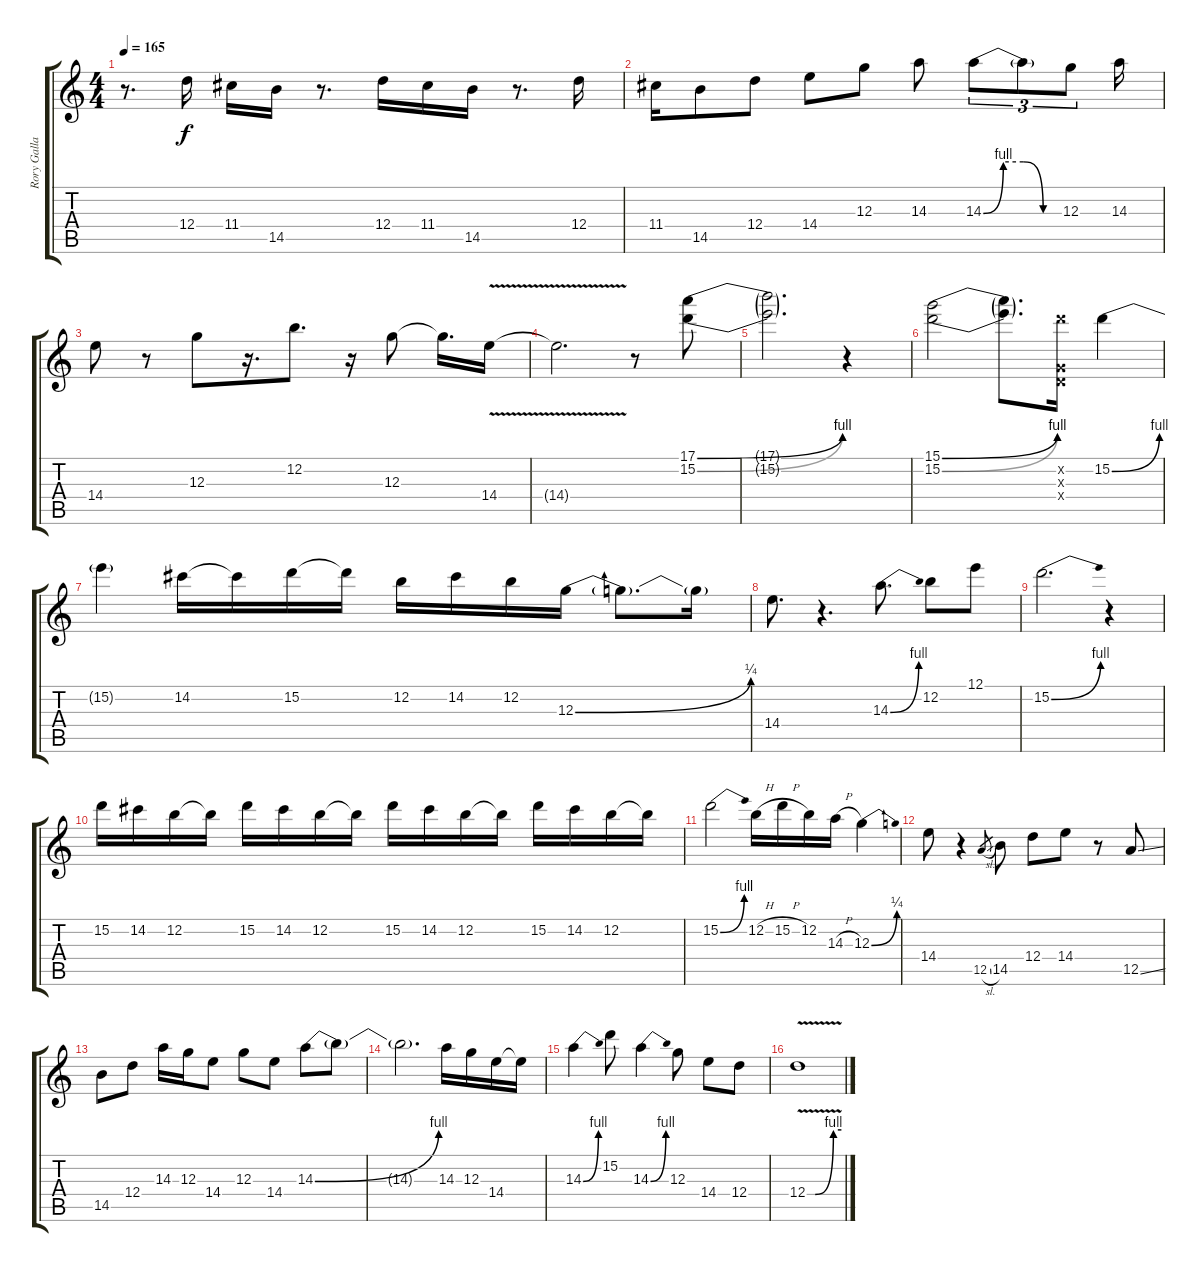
\track ("Rory Gallagher" "Rory Galla") {instrument overdrivenguitar}
\staff {score tabs}
\tuning (E4 B3 G3 D3 A2 E2) {hide}
\ts (4 4)
\tempo 165
\clef g2
\ks c
r.8{d dy f} 12.4.16 11.4.16 14.5.16 r.8{d} 12.4.16 11.4.16 14.5.16 r.8{d} 12.4.16 |
11.4.16 14.5.8 12.4.8 14.4.8 12.3.8 14.3.8 14.3{be (custom 0 0 15 4 30 4 45 0 60 0)}.8{tu (3 2)} 14.3{t}.8{tu (3 2)} 12.3.8{tu (3 2)} 14.3.16 |
14.4.8 r.8{instrument guitarharmonics} 12.3.8 r.16{d} 12.2.8{d} r.16{instrument overdrivenguitar} 12.3.8 12.3{t}.16{d} 14.4{v}.16 |
14.4{t}.2{d} r.8 (17.1{be (bend 0 0 60 4)} 15.2{be (bend 0 0 60 4)}).8 |
(17.1{t} 15.2{t}).2{d} r.4 |
(15.1{be (bend 0 0 60 4)} 15.2{be (bend 0 0 60 4)}).2 (15.1{t} 15.2{t}).8{d} (15.2{x} 0.3{x} 0.4{x}).16 15.2{be (bend 0 0 60 4)}.4 |
15.2{t}.4 14.2.16 14.2{t}.16 15.2.16 15.2{t}.16 12.2.16 14.2.16 12.2.16 12.3{be (bend 0 0 60 1)}.16 12.3{t}.8{d} 12.3{t}.16 |
14.4.8{d} r.4{d} 14.3{be (bend 0 0 60 4)}.8{d} 12.2.8 12.1.8 |
15.2{be (bend 0 0 60 4)}.2{d} r.4 |
15.2.16 14.2.16 12.2.16 12.2{t}.16 15.2.16 14.2.16 12.2.16 12.2{t}.16 15.2.16 14.2.16 12.2.16 12.2{t}.16 15.2.16 14.2.16 12.2.16 12.2{t}.16 |
15.2{be (bend 0 0 60 4)}.2 12.2{h}.16 15.2{h}.16 12.2.16 14.3{h}.16 12.3{be (bend 0 0 60 1)}.4 |
14.4.8 r.4 12.5{sl}.8{gr} 14.5.8 12.4.8 14.4.8 r.8 12.5{ss}.8 |
14.5.8 12.4.8 14.3.16 12.3.16 14.4.8 12.3.8 14.4.8 14.3{be (bend 0 0 60 4)}.8 14.3{t}.8 |
14.3{t}.2{d} 14.3.16 12.3.16 14.4.16 14.4{t}.16 |
14.3{be (bend 0 0 60 4)}.4 15.2.8 14.3{be (bend 0 0 60 4)}.4 12.3.8 14.4.8 12.4.8 |
12.4{be (custom 0 0 14 0 46 4 60 4) v}.1
